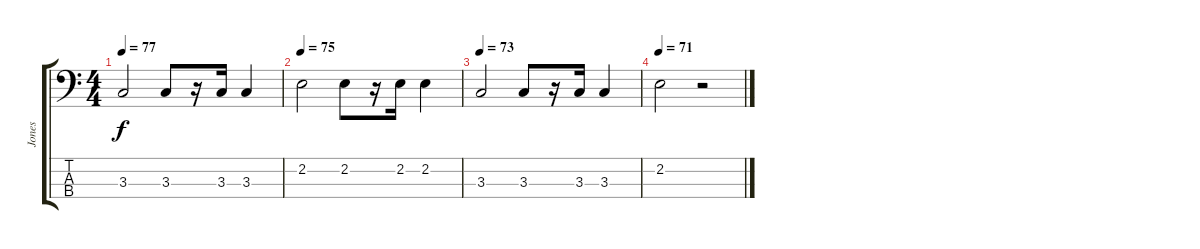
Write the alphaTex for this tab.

\track ("Jones" "Jones") {instrument electricbassfinger}
\staff {score tabs}
\tuning (G2 D2 A1 E1) {hide}
\ts (4 4)
\tempo 77
\clef f4
\ks c
3.3.2{dy f} 3.3.8 r.16 3.3.16 3.3.4 |
\tempo 75
2.2.2 2.2.8 r.16 2.2.16 2.2.4 |
\tempo 73
3.3.2 3.3.8 r.16 3.3.16 3.3.4 |
\tempo 71
2.2.2 r.2
